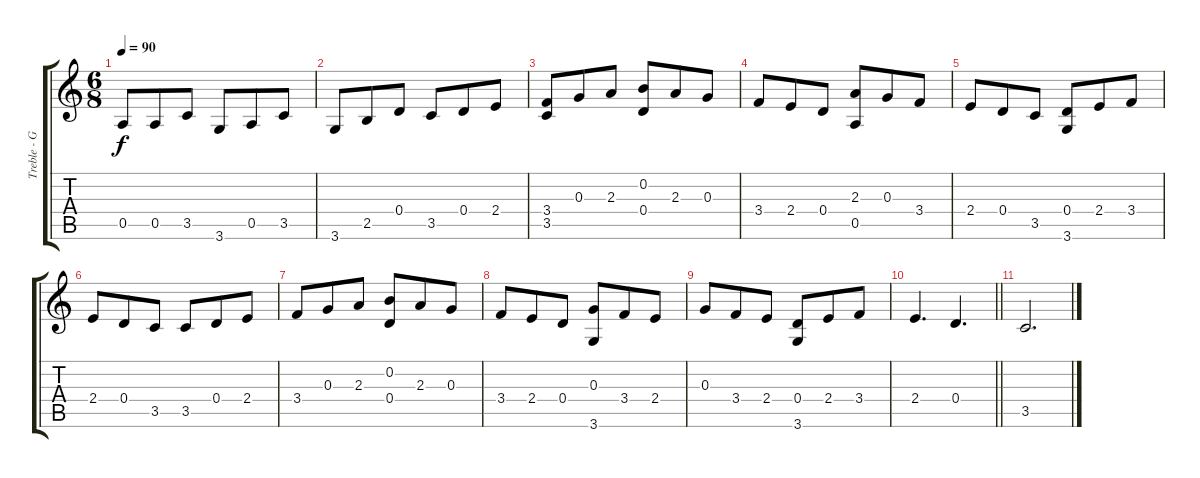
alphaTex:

\track ("Treble - Guitar" "Treble - G") {instrument acousticguitarsteel}
\staff {score tabs}
\tuning (E4 B3 G3 D3 A2 E2) {hide}
\ts (6 8)
\tempo 90
\clef g2
\ks c
0.5.8{dy f} 0.5.8 3.5.8 3.6.8 0.5.8 3.5.8 |
3.6.8 2.5.8 0.4.8 3.5.8 0.4.8 2.4.8 |
(3.4 3.5).8 0.3.8 2.3.8 (0.2 0.4).8 2.3.8 0.3.8 |
3.4.8 2.4.8 0.4.8 (2.3 0.5).8 0.3.8 3.4.8 |
2.4.8 0.4.8 3.5.8 (0.4 3.6).8 2.4.8 3.4.8 |
2.4.8 0.4.8 3.5.8 3.5.8 0.4.8 2.4.8 |
3.4.8 0.3.8 2.3.8 (0.2 0.4).8 2.3.8 0.3.8 |
3.4.8 2.4.8 0.4.8 (0.3 3.6).8 3.4.8 2.4.8 |
0.3.8 3.4.8 2.4.8 (0.4 3.6).8 2.4.8 3.4.8 |
\barLineRight lightlight
2.4.4{d} 0.4.4{d} |
3.5.2{d}
